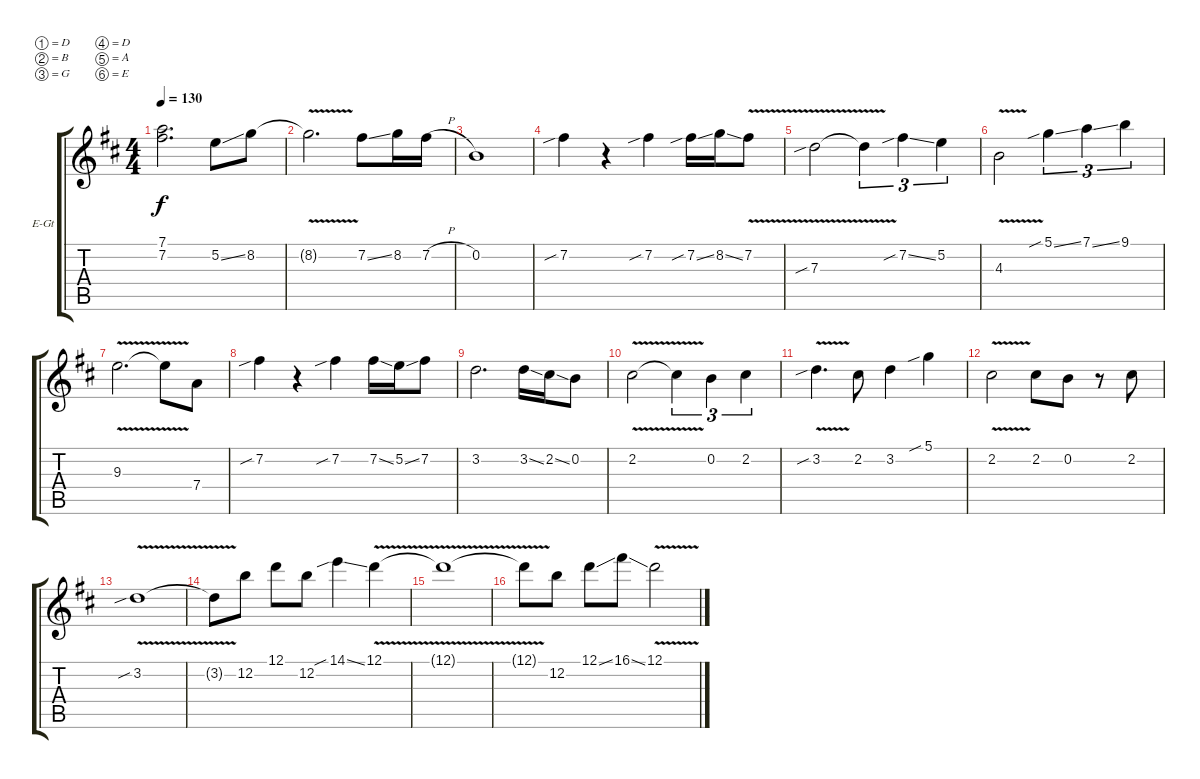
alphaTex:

\defaultSystemsLayout 4
\bracketExtendMode groupsimilarinstruments
\firstSystemTrackNameOrientation horizontal
\otherSystemsTrackNameOrientation horizontal
\track ("Slide Guitar" "E-Gt") {instrument electricguitarclean}
\staff {score tabs}
\tuning (D4 B3 G3 D3 A2 E2)
\ts (4 4)
\tempo 130
\clef g2
\ks d
(7.2 7.1).2{d dy f} 5.2{ss}.8 8.2.8 |
8.2{v t}.2{d} 7.2{ss}.8 8.2.16 7.2{h}.16 |
0.2.1 |
7.2{sib}.4 r.4 7.2{sib}.4 7.2{sib ss}.16 8.2{ss}.16 7.2{v}.8 |
7.3{v sib}.2 7.3{t}.4{tu (3 2)} 7.2{sib ss}.4{tu (3 2)} 5.2.4{tu (3 2)} |
4.3{v}.2 5.1{sib ss}.4{tu (3 2)} 7.1{ss}.4{tu (3 2)} 9.1.4{tu (3 2)} |
9.3{v}.2{d} 9.3{v t}.8 7.4.8 |
7.2{sib}.4 r.4 7.2{sib}.4 7.2{ss}.16 5.2{ss}.16 7.2.8 |
3.2.2{d} 3.2{ss}.16 2.2{ss}.16 0.2.8 |
2.2{v}.2 2.2{t}.4{tu (3 2)} 0.2.4{tu (3 2)} 2.2.4{tu (3 2)} |
3.2{v sib}.4{d} 2.2.8 3.2.4 5.1{sib}.4 |
2.2{v}.2 2.2.8 0.2.8 r.8 2.2.8 |
3.2{v sib}.1 |
3.2{v t}.8 12.2.8 12.1.8 12.2.8 14.1{sib ss}.4 12.1{v}.4 |
12.1{v t}.1 |
12.1{v t}.8 12.2.8 12.1{ss}.8 16.1{ss}.8 12.1{v}.2
